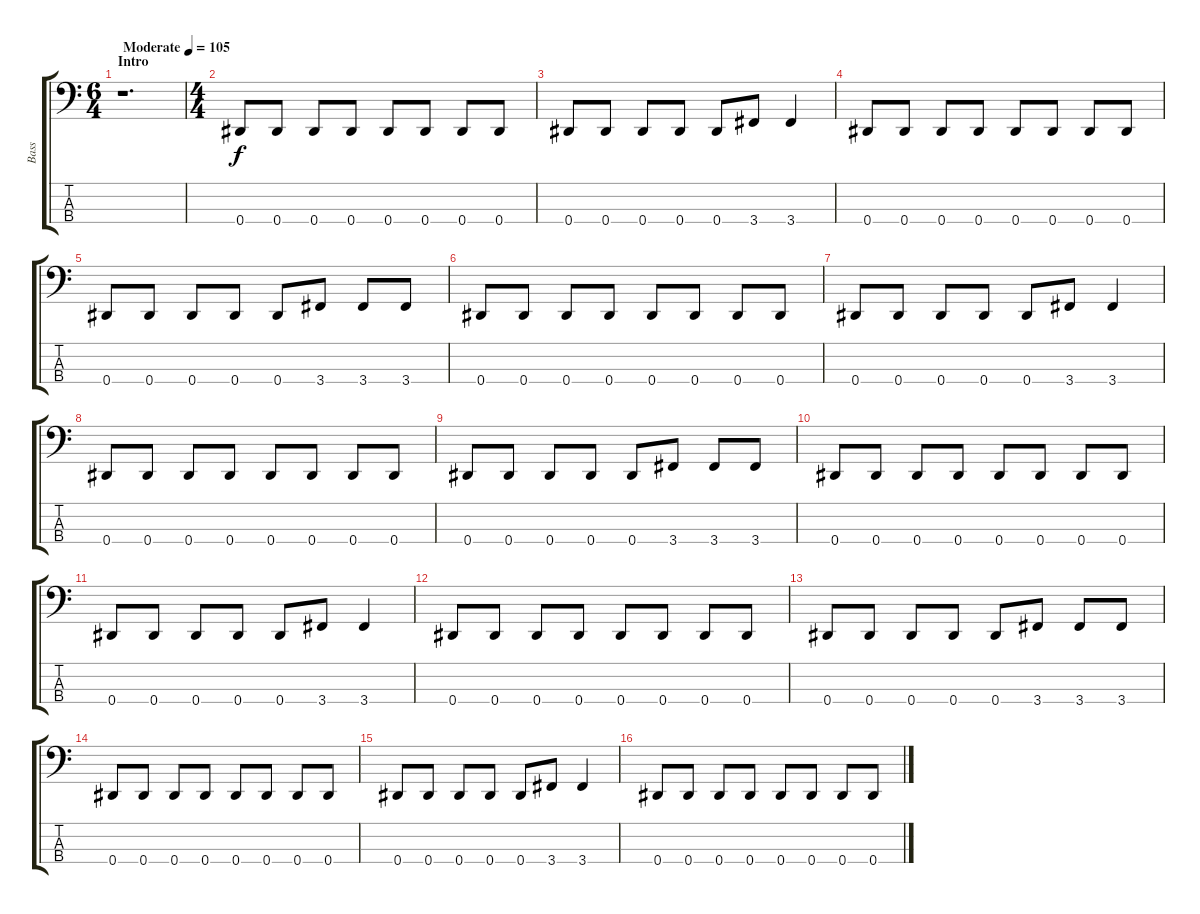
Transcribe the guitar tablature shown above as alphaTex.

\track ("Bass" "Bass") {instrument electricbassfinger}
\staff {score tabs}
\tuning (Gb2 Db2 Ab1 Eb1) {hide}
\ts (6 4)
\section ("" "Intro")
\tempo (105 "Moderate")
\clef f4
\ks c
r.1{d dy f instrument electricbassfinger} |
\ts (4 4)
0.4.8 0.4.8 0.4.8 0.4.8 0.4.8 0.4.8 0.4.8 0.4.8 |
0.4.8 0.4.8 0.4.8 0.4.8 0.4.8 3.4.8 3.4.4 |
0.4.8 0.4.8 0.4.8 0.4.8 0.4.8 0.4.8 0.4.8 0.4.8 |
0.4.8 0.4.8 0.4.8 0.4.8 0.4.8 3.4.8 3.4.8 3.4.8 |
0.4.8 0.4.8 0.4.8 0.4.8 0.4.8 0.4.8 0.4.8 0.4.8 |
0.4.8 0.4.8 0.4.8 0.4.8 0.4.8 3.4.8 3.4.4 |
0.4.8 0.4.8 0.4.8 0.4.8 0.4.8 0.4.8 0.4.8 0.4.8 |
0.4.8 0.4.8 0.4.8 0.4.8 0.4.8 3.4.8 3.4.8 3.4.8 |
0.4.8 0.4.8 0.4.8 0.4.8 0.4.8 0.4.8 0.4.8 0.4.8 |
0.4.8 0.4.8 0.4.8 0.4.8 0.4.8 3.4.8 3.4.4 |
0.4.8 0.4.8 0.4.8 0.4.8 0.4.8 0.4.8 0.4.8 0.4.8 |
0.4.8 0.4.8 0.4.8 0.4.8 0.4.8 3.4.8 3.4.8 3.4.8 |
0.4.8 0.4.8 0.4.8 0.4.8 0.4.8 0.4.8 0.4.8 0.4.8 |
0.4.8 0.4.8 0.4.8 0.4.8 0.4.8 3.4.8 3.4.4 |
0.4.8 0.4.8 0.4.8 0.4.8 0.4.8 0.4.8 0.4.8 0.4.8
